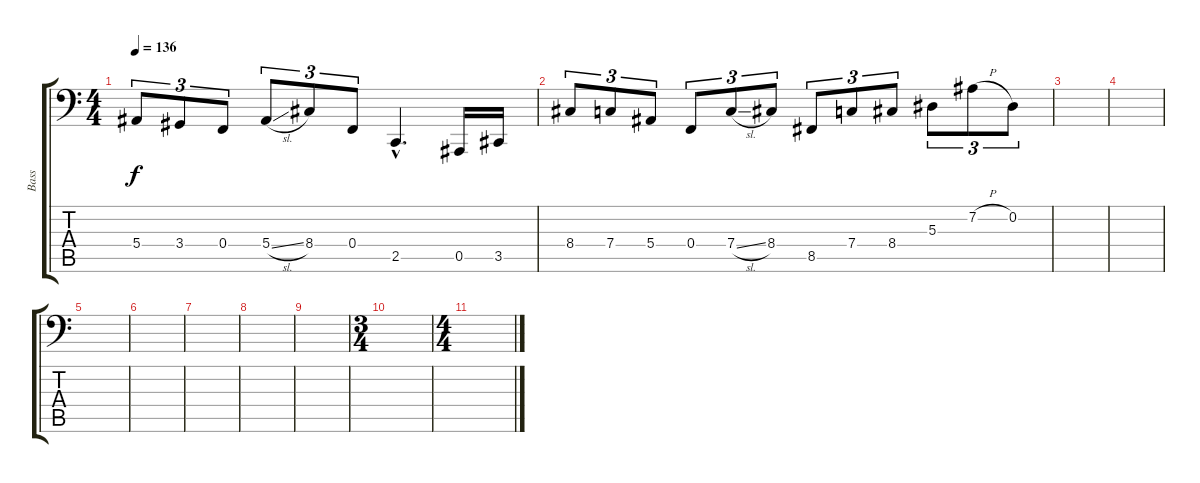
\track ("Bass" "Bass") {instrument electricbassfinger}
\staff {score tabs}
\tuning (F2 Eb2 Bb1 F1 Bb0 F0) {hide}
\ts (4 4)
\tempo 136
\clef f4
\ks c
5.4.8{tu (3 2) dy f} 3.4.8{tu (3 2)} 0.4.8{tu (3 2)} 5.4{sl}.8{tu (3 2)} 8.4.8{tu (3 2)} 0.4.8{tu (3 2)} 2.5{hac}.4{d} 0.5.16 3.5.16 |
8.4.8{tu (3 2)} 7.4.8{tu (3 2)} 5.4.8{tu (3 2)} 0.4.8{tu (3 2)} 7.4{sl}.8{tu (3 2)} 8.4.8{tu (3 2)} 8.5.8{tu (3 2)} 7.4.8{tu (3 2)} 8.4.8{tu (3 2)} 5.3.8{tu (3 2)} 7.2{h}.8{tu (3 2)} 0.2.8{tu (3 2)} |
|
|
|
|
|
|
|
\ts (3 4)
|
\ts (4 4)
